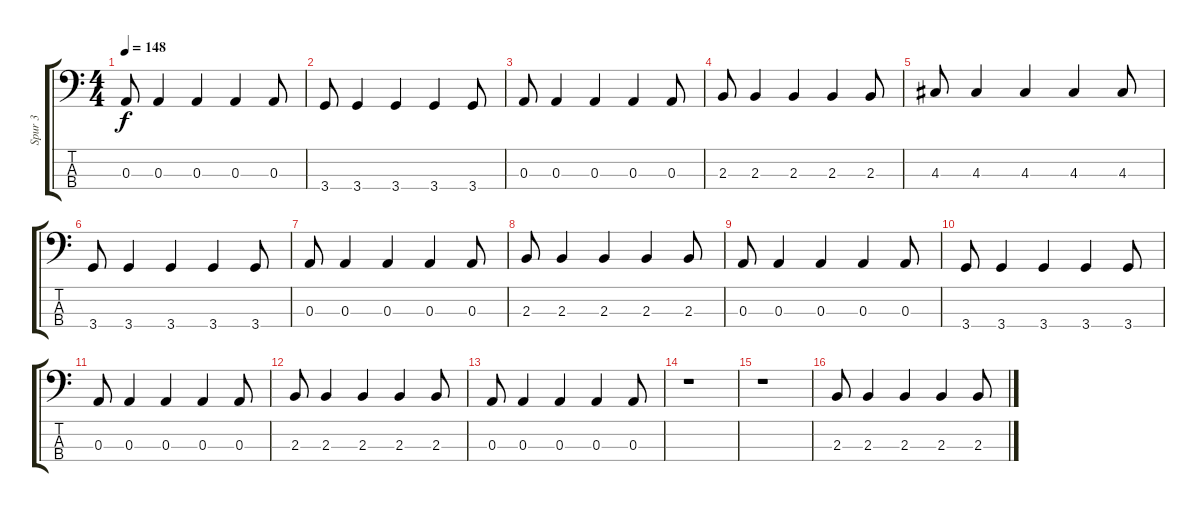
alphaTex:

\track ("Spur 3" "Spur 3") {instrument electricbasspick}
\staff {score tabs}
\tuning (G2 D2 A1 E1) {hide}
\ts (4 4)
\tempo 148
\clef f4
\ks c
0.3.8{dy f} 0.3.4 0.3.4 0.3.4 0.3.8 |
3.4.8 3.4.4 3.4.4 3.4.4 3.4.8 |
0.3.8 0.3.4 0.3.4 0.3.4 0.3.8 |
2.3.8 2.3.4 2.3.4 2.3.4 2.3.8 |
4.3.8 4.3.4 4.3.4 4.3.4 4.3.8 |
3.4.8 3.4.4 3.4.4 3.4.4 3.4.8 |
0.3.8 0.3.4 0.3.4 0.3.4 0.3.8 |
2.3.8 2.3.4 2.3.4 2.3.4 2.3.8 |
0.3.8 0.3.4 0.3.4 0.3.4 0.3.8 |
3.4.8 3.4.4 3.4.4 3.4.4 3.4.8 |
0.3.8 0.3.4 0.3.4 0.3.4 0.3.8 |
2.3.8 2.3.4 2.3.4 2.3.4 2.3.8 |
0.3.8 0.3.4 0.3.4 0.3.4 0.3.8 |
r.1 |
r.1 |
2.3.8 2.3.4 2.3.4 2.3.4 2.3.8
